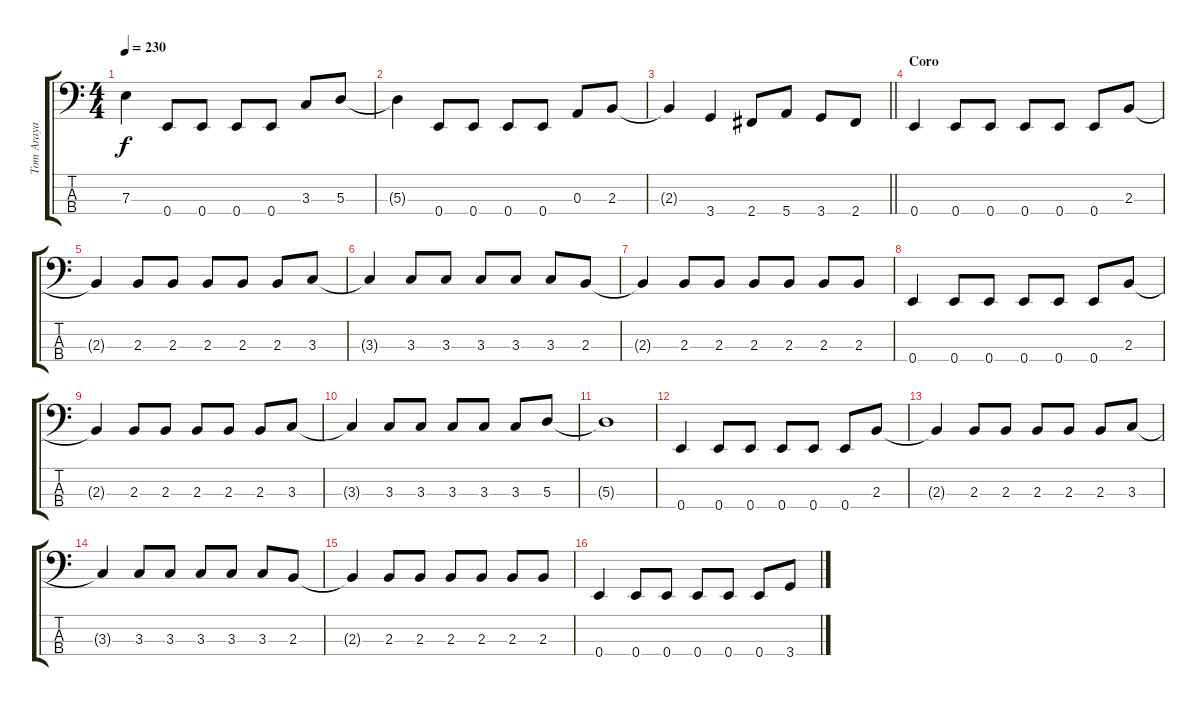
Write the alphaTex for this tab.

\track ("Tom Araya" "Tom Araya") {instrument electricbassfinger}
\staff {score tabs}
\tuning (G2 D2 A1 E1) {hide}
\ts (4 4)
\tempo 230
\clef f4
\ks c
7.3{t}.4{dy f} 0.4.8 0.4.8 0.4.8 0.4.8 3.3.8 5.3.8 |
5.3{t}.4 0.4.8 0.4.8 0.4.8 0.4.8 0.3.8 2.3.8 |
\barLineRight lightlight
2.3{t}.4 3.4.4 2.4.8 5.4.8 3.4.8 2.4.8 |
\section ("" "Coro")
0.4.4 0.4.8 0.4.8 0.4.8 0.4.8 0.4.8 2.3.8 |
2.3{t}.4 2.3.8 2.3.8 2.3.8 2.3.8 2.3.8 3.3.8 |
3.3{t}.4 3.3.8 3.3.8 3.3.8 3.3.8 3.3.8 2.3.8 |
2.3{t}.4 2.3.8 2.3.8 2.3.8 2.3.8 2.3.8 2.3.8 |
0.4.4 0.4.8 0.4.8 0.4.8 0.4.8 0.4.8 2.3.8 |
2.3{t}.4 2.3.8 2.3.8 2.3.8 2.3.8 2.3.8 3.3.8 |
3.3{t}.4 3.3.8 3.3.8 3.3.8 3.3.8 3.3.8 5.3.8 |
5.3{t}.1 |
0.4.4 0.4.8 0.4.8 0.4.8 0.4.8 0.4.8 2.3.8 |
2.3{t}.4 2.3.8 2.3.8 2.3.8 2.3.8 2.3.8 3.3.8 |
3.3{t}.4 3.3.8 3.3.8 3.3.8 3.3.8 3.3.8 2.3.8 |
2.3{t}.4 2.3.8 2.3.8 2.3.8 2.3.8 2.3.8 2.3.8 |
0.4.4 0.4.8 0.4.8 0.4.8 0.4.8 0.4.8 3.4.8
